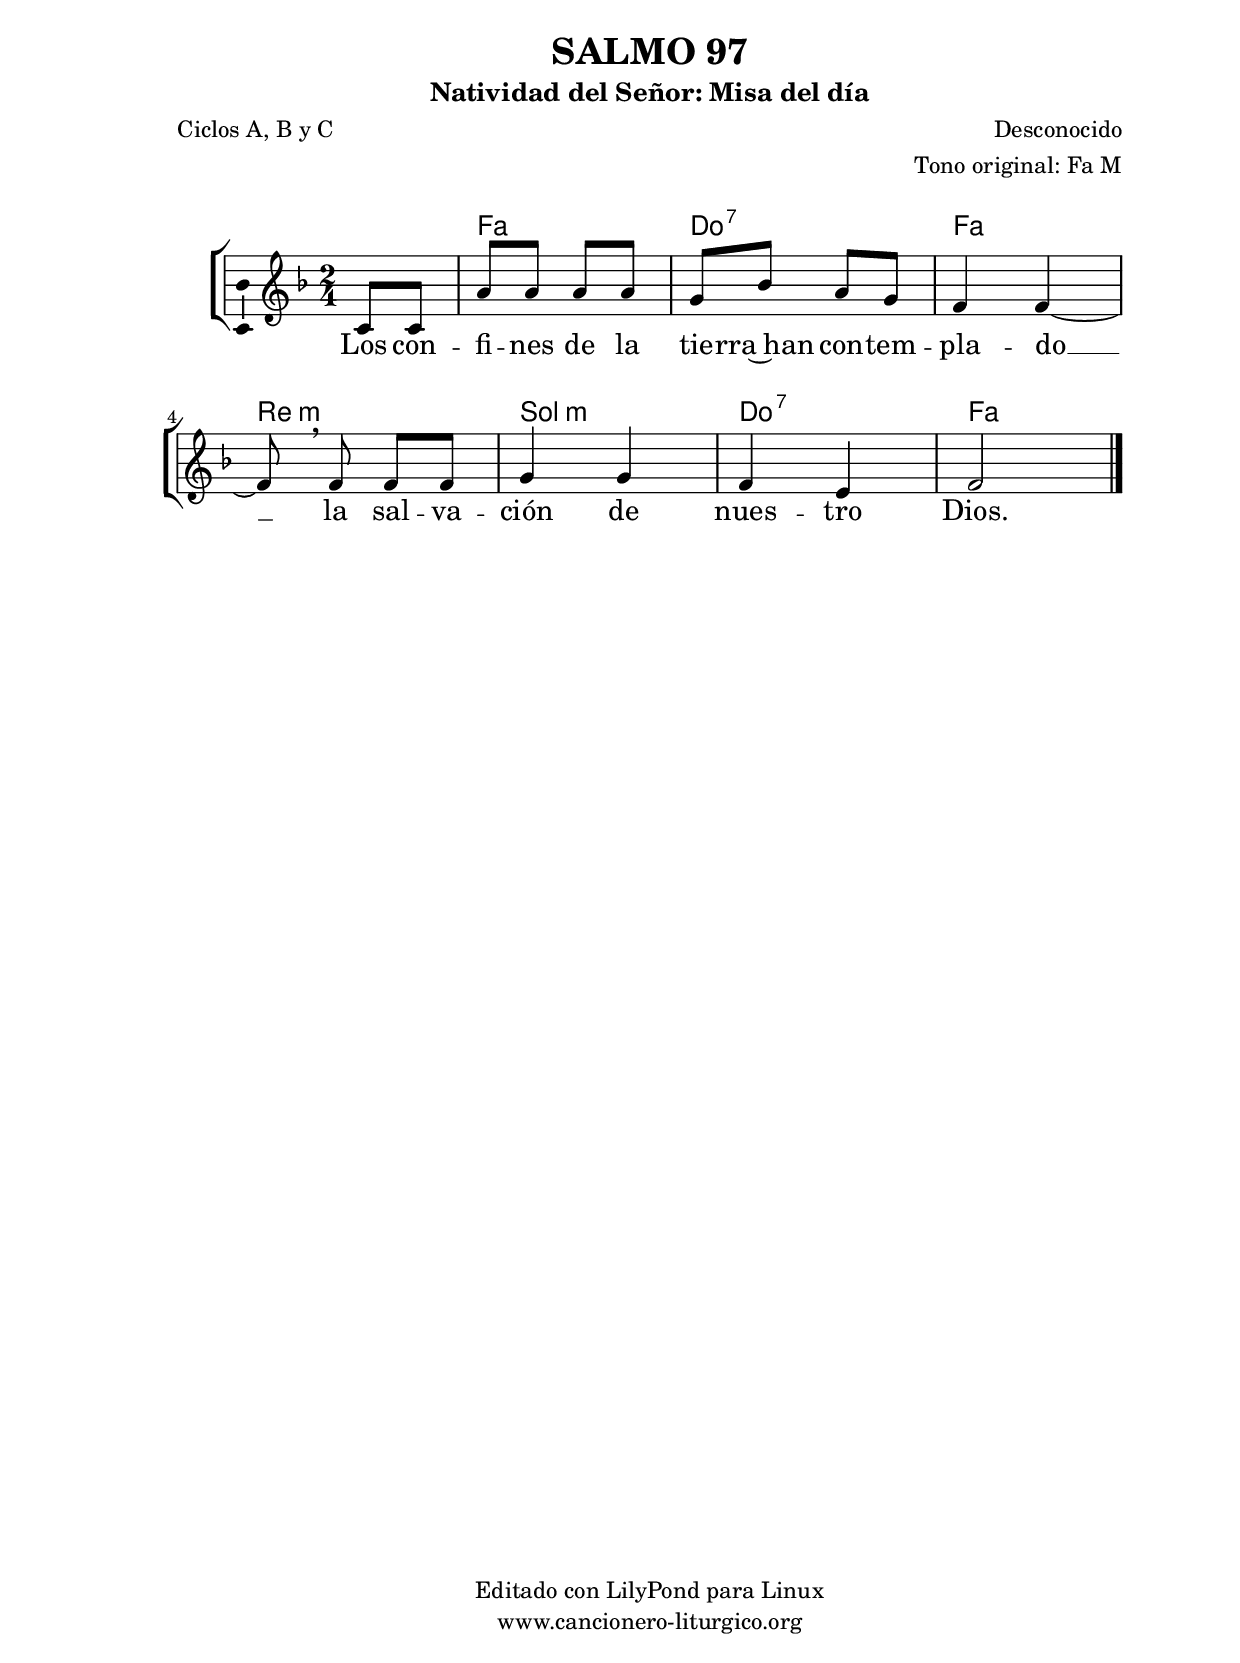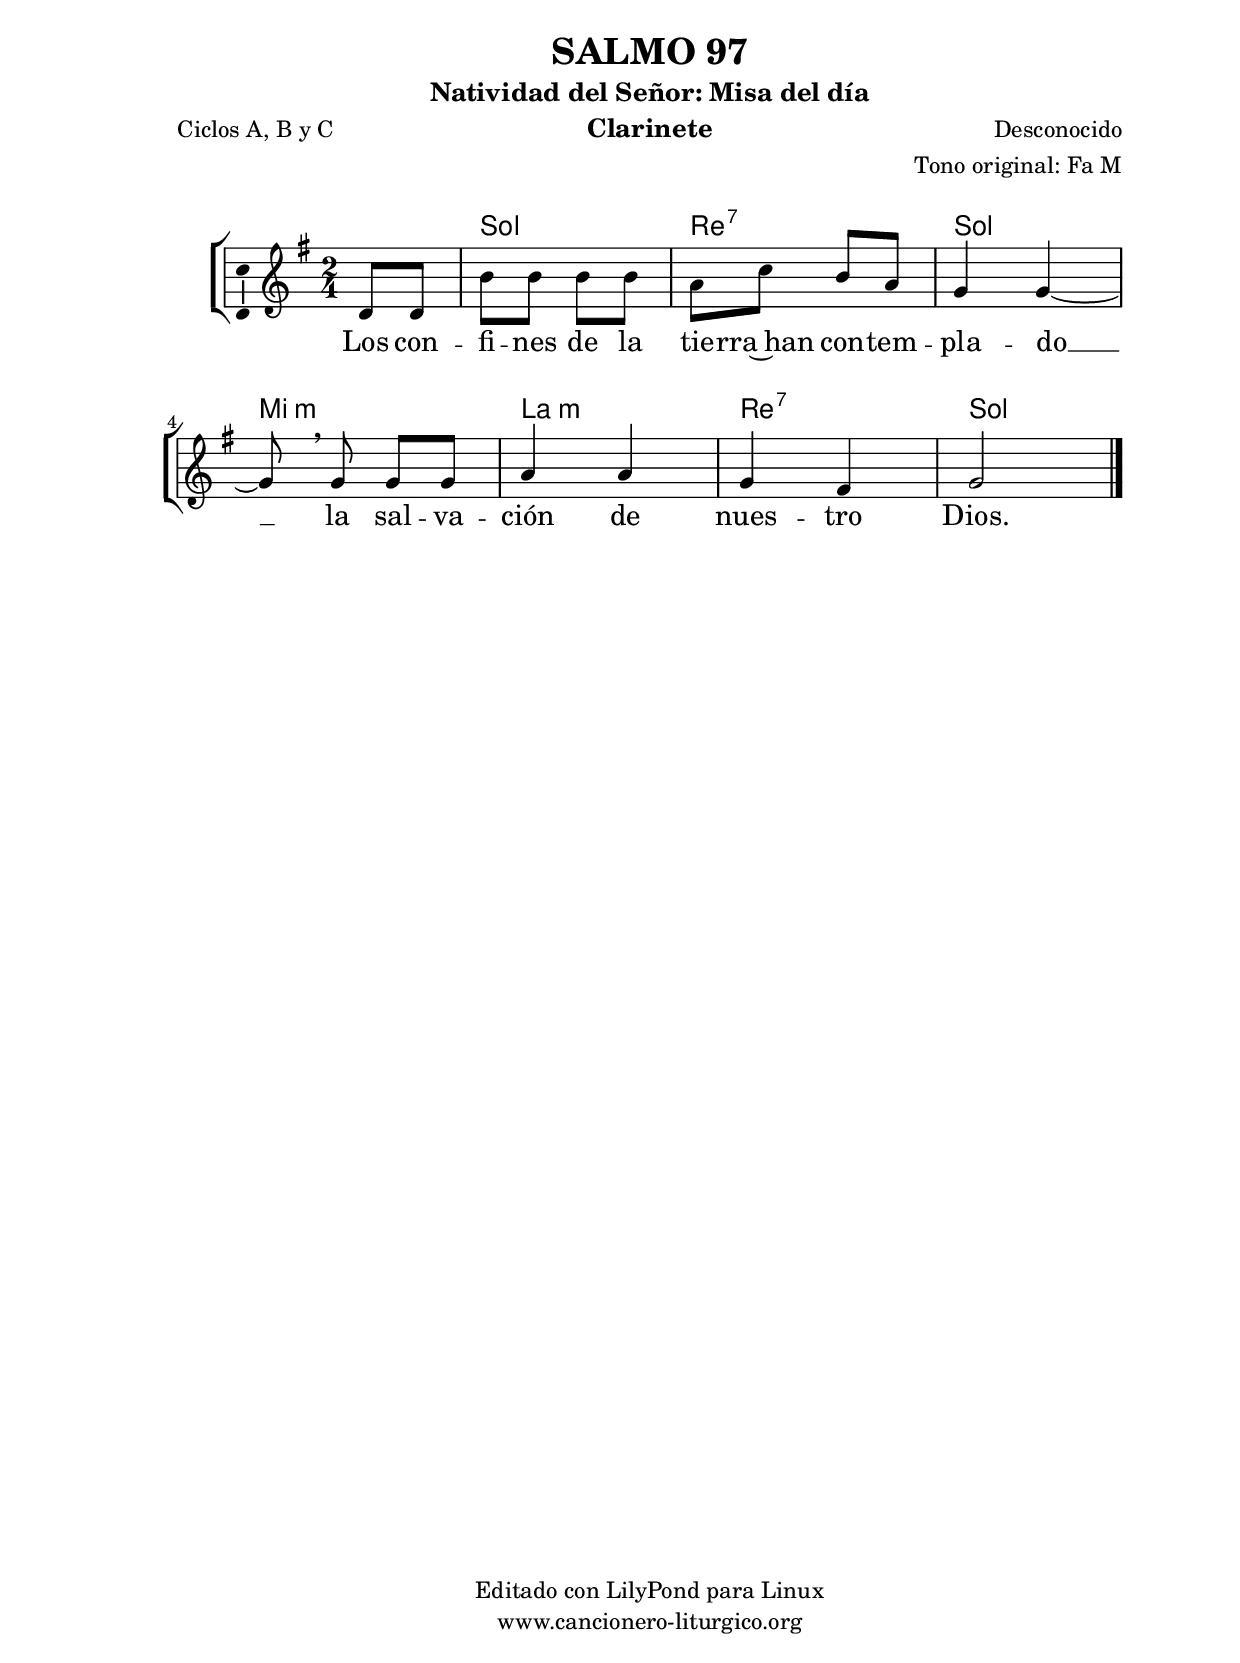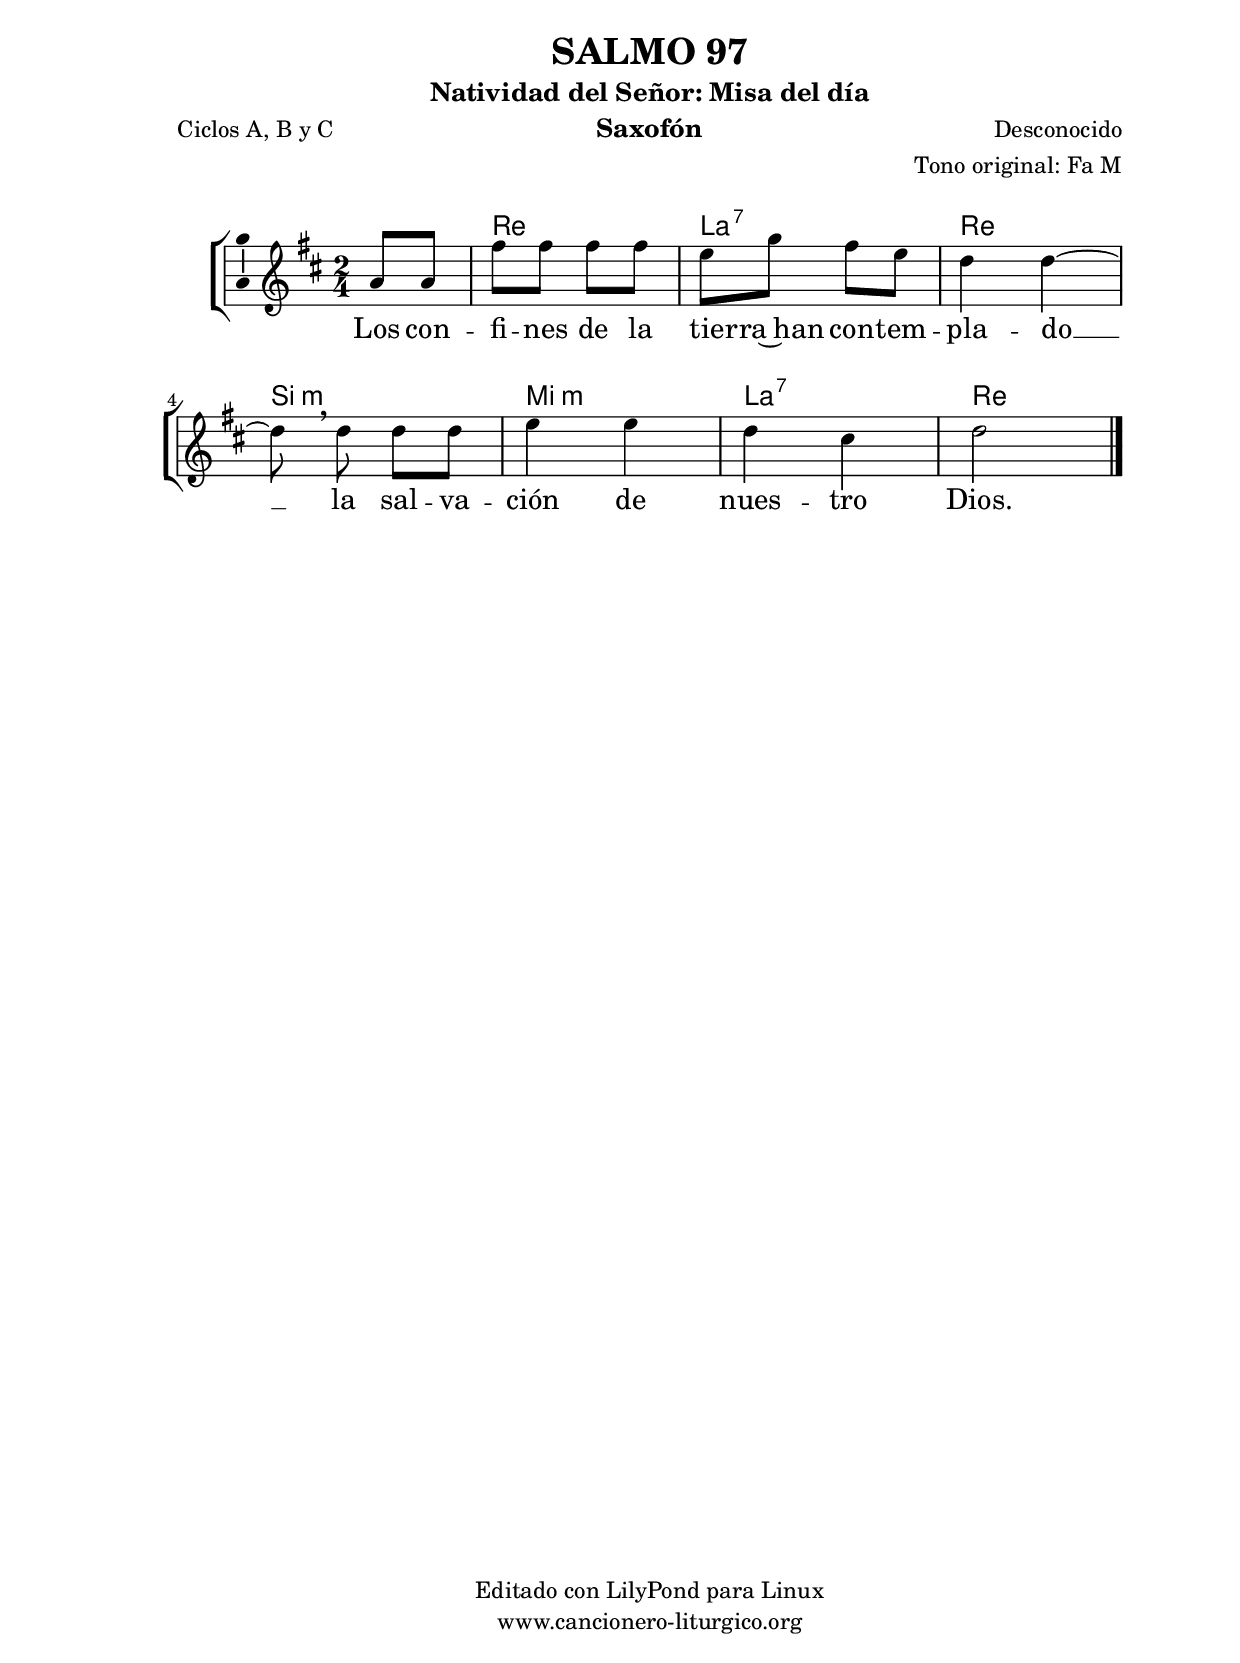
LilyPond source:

%
%para convertir .midi en .wav:
%timidity filename.midi -Ow -o finename.wav
%
%
%Para convertir de .wav a .mp3:
%lame -h -m j filename.wav
%
%
%para escuchar el midi:
%timidity nombrefichero.midi
%


%versión de lilypond para la que se ha escrito esta partitura:
\version "2.16.0"

	%Tamaño papel
	#(set-default-paper-size "a4")
	%Tamaño partitura
	#(set-global-staff-size 20)
	%No responde al pulsar sobre una nota
	#(ly:set-option 'point-and-click #f)

%parámetros del encabezamiento:
\header {
	title = "SALMO 97"
	subtitle = "Natividad del Señor: Misa del día"
	composer = "Desconocido"
	poet = "Ciclos A, B y C"
	meter = ""
	arranger = "Tono original: Fa M"
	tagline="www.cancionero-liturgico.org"
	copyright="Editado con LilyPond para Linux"
	}

%parámetros asociados al papel:
\paper  {
	oddHeaderMarkup = \markup {\fill-line { \on-the-fly #not-first-page \fromproperty #'header:title \on-the-fly #not-first-page \fromproperty #'header:composer }}
	evenHeaderMarkup = \markup {\fill-line { \fromproperty #'header:composer \fromproperty #'header:title }}
	#(set-paper-size "a4")
	print-page-number = ##f
	first-page-number = 1
	print-first-page-number = ##f
%	head-separation = 3.0 \cm
	top-margin = 2.0 \cm
	bottom-margin = 0.5\cm
%%%	bottom-margin = -1.0\cm
	left-margin = 3.0 \cm
	line-width = 16.0 \cm 
	indent = 8\mm
	interscoreline = 2.\mm
	between-system-space = 15\mm
%	para que las partituras no llenen la hoja:
	ragged-bottom = ##t
%	idem para la última hoja:
	ragged-last-bottom = ##f
%	para que las partituras llenen el ancho del papel:
	ragged-last = ##f
	after-title-space = 2.5 \cm
%page-count=1
%system-count=8

	%Flexible Vertical Spacing
%	markup-markup-spacing =
%	#'((basic-distance . 15) (minimum-distance . 15) (padding . 3))
	markup-system-spacing =
	#'((basic-distance . 15) (minimum-distance . 15) (padding . 3))
	system-system-spacing =
	#'((basic-distance . 15) (minimum-distance . 15) (padding . 3))
	score-system-spacing =
	#'((basic-distance . 15) (minimum-distance . 15) (padding . 5))
%	top-system-spacing = % header
%	#'((basic-distance . 8) (minimum-distance . 0) (padding . 3))
%	top-markup-spacing =
%	#'((basic-distance . 20) (minimum-distance . 20) (padding . 3))
	last-bottom-spacing = % footer
	#'((basic-distance . 5) (minimum-distance . 5) (padding . 3))
%	score-markup-spacing =
%	#'((basic-distance . 16) (minimum-distance . 13) (padding . 3))

	}


%parámetros que afectan a toda la partitura:
global =  {
	%clave de sol (G):
	\clef G
	%armadura:
%	\transpose f e
	\key f \major
	\tempo 4=100
	\set Score.tempoHideNote = ##t
	}


acordes = {
	\italianChords
	\chordmode {
%	\transpose f e
{

s4
f2 c:7 f d:m g:m c:7 f

	}
	}
}

melodia = 
%	\transpose f e
{
	\relative c'{

\time 2/4
\partial4 c8 c
a'8 a a a
g8 bes a g
f4 f~
f8 \breathe f8 f f
g4 g
f4 e
f2

	\bar "|."
	}
	}


texto = \lyricmode {
Los con -- fi -- nes de la tie -- rra~han con -- tem -- pla -- do __
la sal -- va -- ción de nues -- tro Dios.
	}


acordesStaff = \context ChordNames = acordesStaff <<
	\set chordChanges = ##t
	\acordes
	>>


vozStaff = \context Voice = vozStaff
\with {\consists "Ambitus_engraver"}
<<
%	\set Staff.instrumentName = ""
%	\set Staff.shortInstrumentName = ""
%	\set Staff.midiInstrument = #"clarinet"
%	\set Staff.midiInstrument = #"cello"
%	\set Staff.midiInstrument = #"flute"
	\set Staff.midiInstrument = #"electric guitar (jazz)"
%	\set Staff.midiInstrument = #"english horn"
%	\set Staff.midiInstrument = #"violin"
%	\set Staff.midiInstrument = #"glockenspiel"
	\set Staff.midiMinimumVolume = #0.7
	\set Staff.midiMaximumVolume = #0.9
	\global
	\melodia
	>>


textoStaff = \context Lyrics = textoStaff <<
	\lyricsto vozStaff \texto
	>>

\book {
	\score {
		\context ChoirStaff {
			\override StaffGroup.SystemStartBracket #'collapse-height = #1
			\override Score.SystemStartBar #'collapse-height = #1
			<<
			\acordesStaff
			\vozStaff
			\textoStaff
			>>
			}
		\layout {
	    		\context {
				\Lyrics
				\override LyricText #'font-size = #2
				}
	   		 \context {
				\Score
				%fontSize = #3
				\override StaffSymbol #'staff-space = #(magstep +3)
				%\override Beam #'thickness = #0.55
				%\override SpacingSpanner #'spacing-increment = #1.0
				%\override Slur #'height-limit = #1.5
				}
			}
		}
	\score {
		\unfoldRepeats
		\context ChoirStaff {
			<<
			\acordesStaff
			\vozStaff
			>>
			}
		\midi {
	  		\context {
	  			\Score
				tempoWholesPerMinute = #(ly:make-moment 70 4)
				}
			}
		}
	}

%Partitura para clarinete
#(define output-suffix "C")
\book {
	\header{
		instrument = "Clarinete"
		}
	\score {
		\context ChoirStaff {
			\override StaffGroup.SystemStartBracket #'collapse-height = #1
			\override Score.SystemStartBar #'collapse-height = #1
\transpose c d
			<<
			\acordesStaff
			\vozStaff
			\textoStaff
			>>
			}
		\layout {
	    		\context {
				\Lyrics
				\override LyricText #'font-size = #2
				}
	   		 \context {
				\Score
				%fontSize = #3
				\override StaffSymbol #'staff-space = #(magstep +3)
				%\override Beam #'thickness = #0.55
				%\override SpacingSpanner #'spacing-increment = #1.0
				%\override Slur #'height-limit = #1.5
				}
			}
		}
	}

%Partitura para saxofón
#(define output-suffix "S")
\book {
	\header{
		instrument = "Saxofón"
		}
	\score {
		\context ChoirStaff {
			\override StaffGroup.SystemStartBracket #'collapse-height = #1
			\override Score.SystemStartBar #'collapse-height = #1
\transpose c a
			<<
			\acordesStaff
			\vozStaff
			\textoStaff
			>>
			}
		\layout {
	    		\context {
				\Lyrics
				\override LyricText #'font-size = #2
				}
	   		 \context {
				\Score
				%fontSize = #3
				\override StaffSymbol #'staff-space = #(magstep +3)
				%\override Beam #'thickness = #0.55
				%\override SpacingSpanner #'spacing-increment = #1.0
				%\override Slur #'height-limit = #1.5
				}
			}
		}
	}

